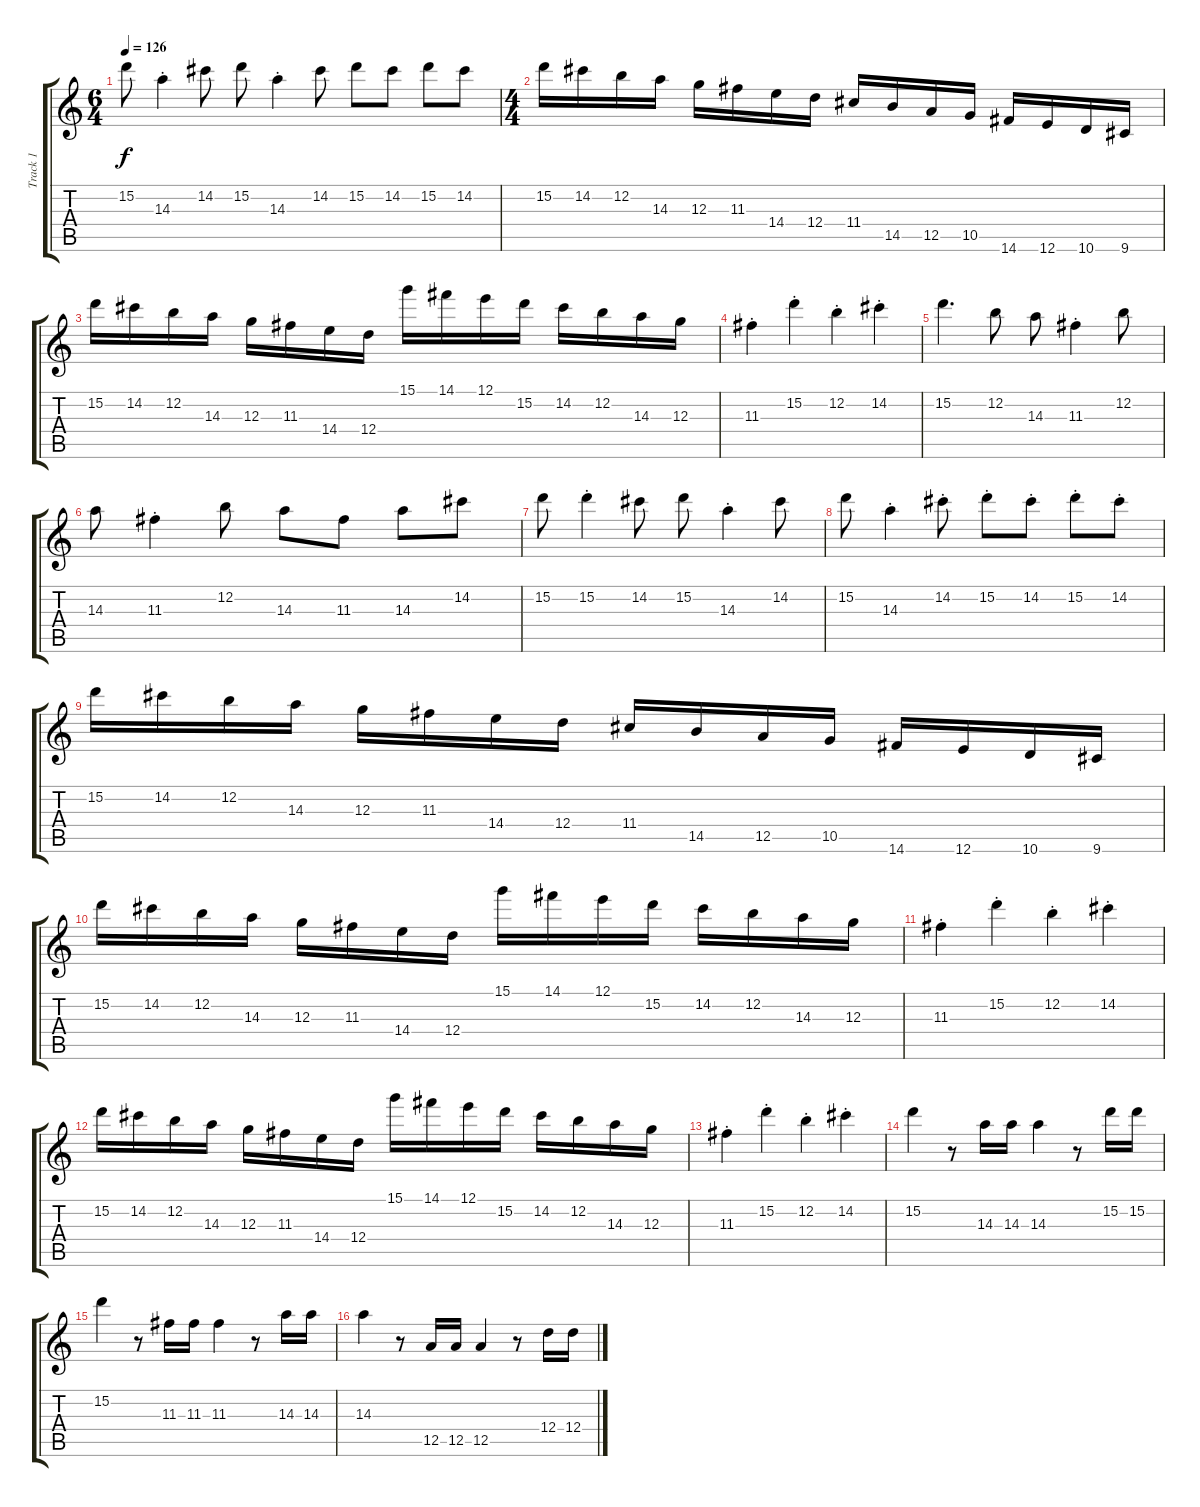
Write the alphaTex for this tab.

\track ("Track 1" "Track 1") {instrument overdrivenguitar}
\staff {score tabs}
\tuning (E4 B3 G3 D3 A2 E2) {hide}
\ts (6 4)
\tempo 126
\clef g2
\ks c
15.2.8{dy f} 14.3{st}.4 14.2.8 15.2.8 14.3{st}.4 14.2.8 15.2.8 14.2.8 15.2.8 14.2.8 |
\ts (4 4)
15.2.16 14.2.16 12.2.16 14.3.16 12.3.16 11.3.16 14.4.16 12.4.16 11.4.16 14.5.16 12.5.16 10.5.16 14.6.16 12.6.16 10.6.16 9.6.16 |
15.2.16 14.2.16 12.2.16 14.3.16 12.3.16 11.3.16 14.4.16 12.4.16 15.1.16 14.1.16 12.1.16 15.2.16 14.2.16 12.2.16 14.3.16 12.3.16 |
11.3{st}.4 15.2{st}.4 12.2{st}.4 14.2{st}.4 |
15.2.4{d} 12.2.8 14.3.8 11.3{st}.4 12.2.8 |
14.3.8 11.3{st}.4 12.2.8 14.3.8 11.3.8 14.3.8 14.2.8 |
15.2.8 15.2{st}.4 14.2.8 15.2.8 14.3{st}.4 14.2.8 |
15.2.8 14.3{st}.4 14.2{st}.8 15.2{st}.8 14.2{st}.8 15.2{st}.8 14.2{st}.8 |
15.2.16 14.2.16 12.2.16 14.3.16 12.3.16 11.3.16 14.4.16 12.4.16 11.4.16 14.5.16 12.5.16 10.5.16 14.6.16 12.6.16 10.6.16 9.6.16 |
15.2.16 14.2.16 12.2.16 14.3.16 12.3.16 11.3.16 14.4.16 12.4.16 15.1.16 14.1.16 12.1.16 15.2.16 14.2.16 12.2.16 14.3.16 12.3.16 |
11.3{st}.4 15.2{st}.4 12.2{st}.4 14.2{st}.4 |
15.2.16 14.2.16 12.2.16 14.3.16 12.3.16 11.3.16 14.4.16 12.4.16 15.1.16 14.1.16 12.1.16 15.2.16 14.2.16 12.2.16 14.3.16 12.3.16 |
11.3{st}.4 15.2{st}.4 12.2{st}.4 14.2{st}.4 |
15.2.4 r.8 14.3.16 14.3.16 14.3.4 r.8 15.2.16 15.2.16 |
15.2.4 r.8 11.3.16 11.3.16 11.3.4 r.8 14.3.16 14.3.16 |
14.3.4 r.8 12.5.16 12.5.16 12.5.4 r.8 12.4.16 12.4.16
